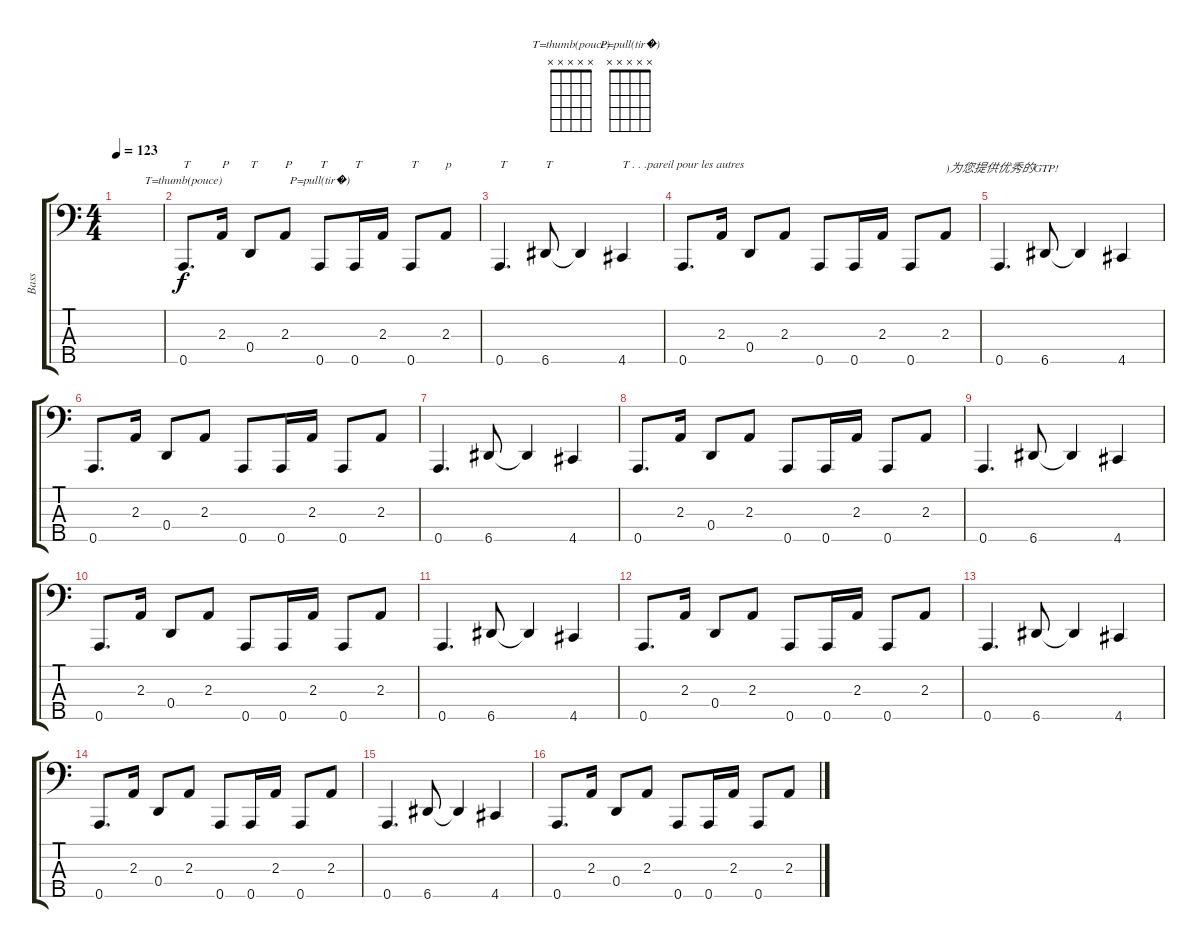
\track ("Bass" "Bass") {instrument slapbass1}
\staff {score tabs}
\tuning (F2 C2 G1 D1 A0) {hide}
\chord ("T=thumb(pouce)" x x x x x)
\chord ("P=pull(tir�)" x x x x x)
\ts (4 4)
\tempo 123
\clef f4
\ks c
|
0.5.8{d ch "T=thumb(pouce)" txt "T"} 2.3.16{txt "P"} 0.4.8{txt "T"} 2.3.8{txt "P"} 0.5.8{ch "P=pull(tir�)" txt "T"} 0.5.16{txt "T"} 2.3.16 0.5.8{txt "T"} 2.3.8{txt "p"} |
0.5.4{d txt "T"} 6.5.8{txt "T"} 6.5{t}.4 4.5.4{txt "T . . .pareil pour les autres"} |
0.5.8{d} 2.3.16 0.4.8 2.3.8 0.5.8 0.5.16 2.3.16 0.5.8 2.3.8{txt ")为您提供优秀的GTP!"} |
0.5.4{d} 6.5.8 6.5{t}.4 4.5.4 |
0.5.8{d} 2.3.16 0.4.8 2.3.8 0.5.8 0.5.16 2.3.16 0.5.8 2.3.8 |
0.5.4{d} 6.5.8 6.5{t}.4 4.5.4 |
0.5.8{d} 2.3.16 0.4.8 2.3.8 0.5.8 0.5.16 2.3.16 0.5.8 2.3.8 |
0.5.4{d} 6.5.8 6.5{t}.4 4.5.4 |
0.5.8{d} 2.3.16 0.4.8 2.3.8 0.5.8 0.5.16 2.3.16 0.5.8 2.3.8 |
0.5.4{d} 6.5.8 6.5{t}.4 4.5.4 |
0.5.8{d} 2.3.16 0.4.8 2.3.8 0.5.8 0.5.16 2.3.16 0.5.8 2.3.8 |
0.5.4{d} 6.5.8 6.5{t}.4 4.5.4 |
0.5.8{d} 2.3.16 0.4.8 2.3.8 0.5.8 0.5.16 2.3.16 0.5.8 2.3.8 |
0.5.4{d} 6.5.8 6.5{t}.4 4.5.4 |
0.5.8{d} 2.3.16 0.4.8 2.3.8 0.5.8 0.5.16 2.3.16 0.5.8 2.3.8
